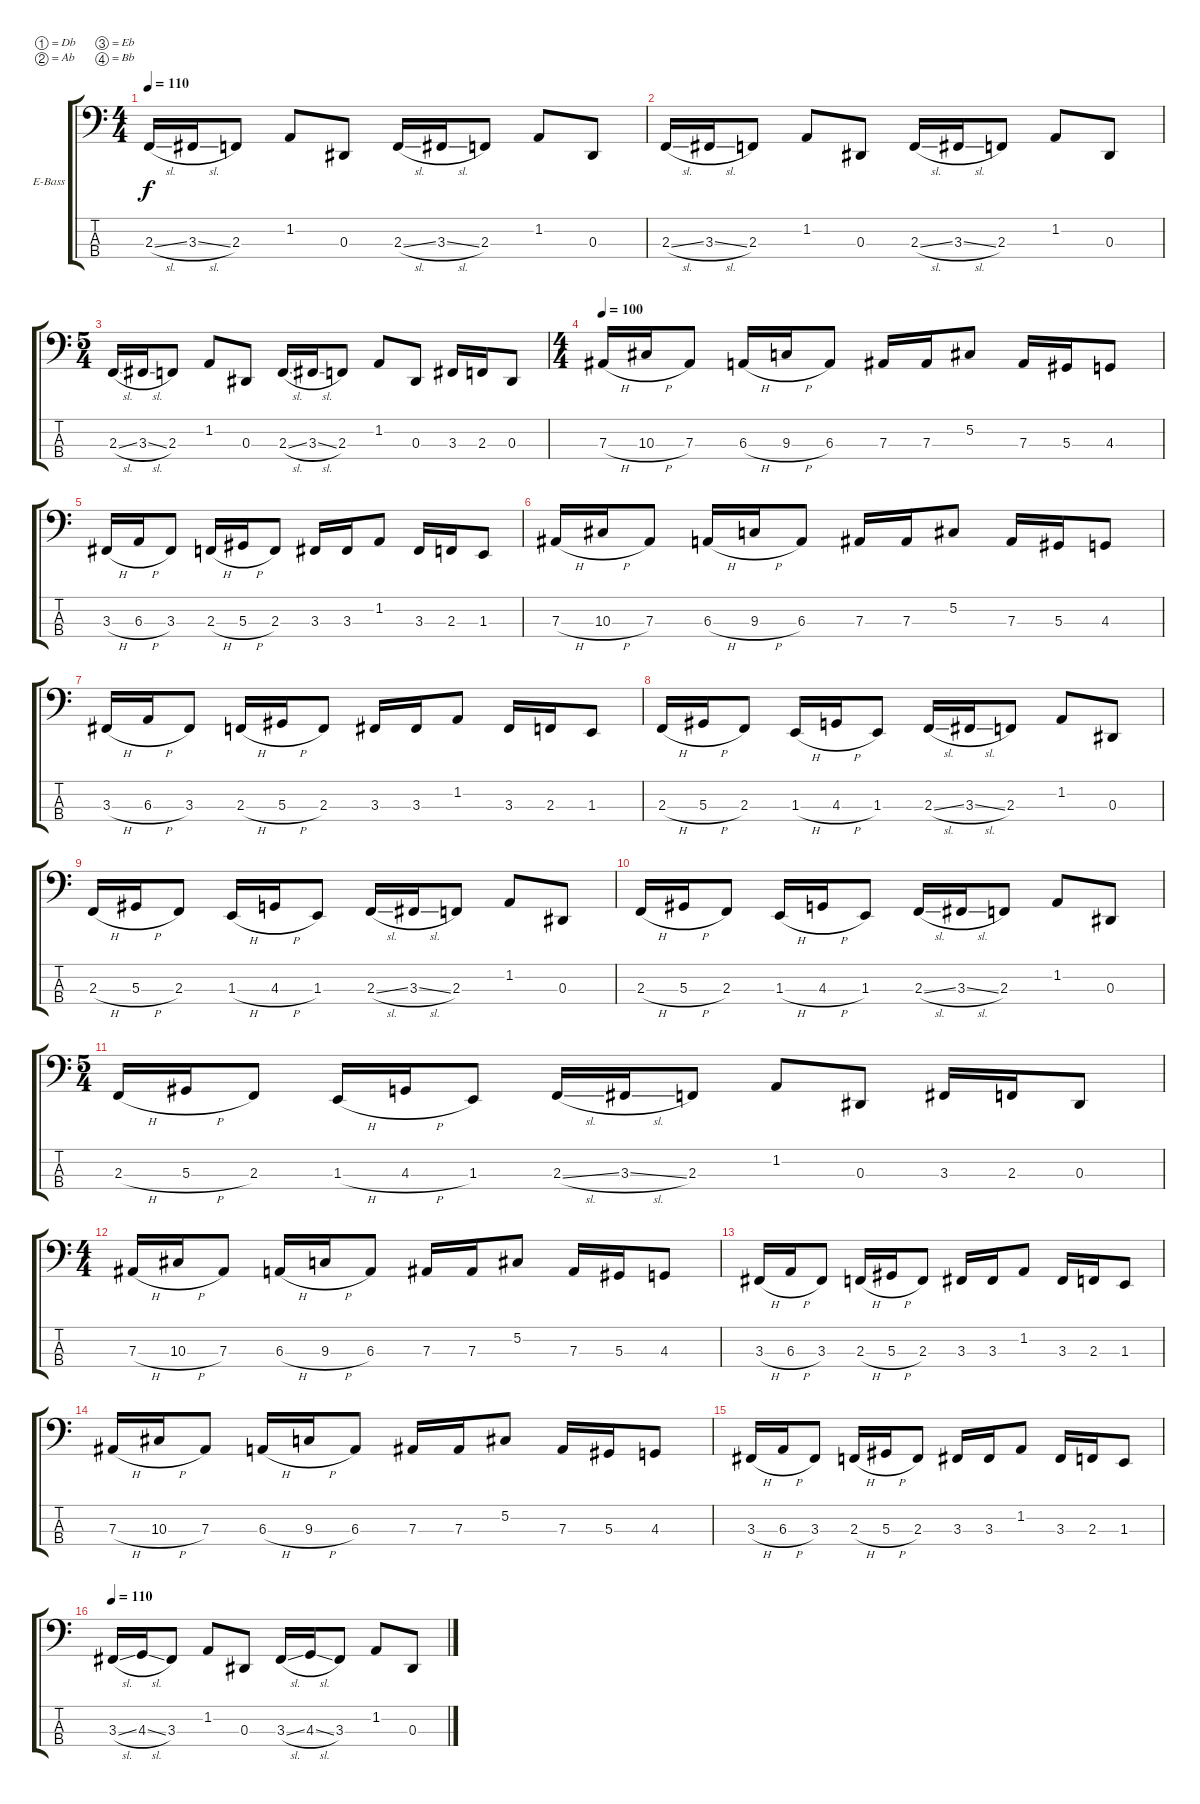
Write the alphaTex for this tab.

\bracketExtendMode groupsimilarinstruments
\firstSystemTrackNameOrientation horizontal
\otherSystemsTrackNameOrientation horizontal
\track ("Alex Webster" "E-Bass") {instrument electricbassfinger}
\staff {score tabs}
\tuning (Db2 Ab1 Eb1 Bb0)
\ts (4 4)
\tempo 110
\clef f4
\ks c
2.3{sl}.16{dy f} 3.3{sl}.16 2.3.8 1.2.8 0.3.8 2.3{sl}.16 3.3{sl}.16 2.3.8 1.2.8 0.3.8 |
2.3{sl}.16 3.3{sl}.16 2.3.8 1.2.8 0.3.8 2.3{sl}.16 3.3{sl}.16 2.3.8 1.2.8 0.3.8 |
\ts (5 4)
2.3{sl}.16 3.3{sl}.16 2.3.8 1.2.8 0.3.8 2.3{sl}.16 3.3{sl}.16 2.3.8 1.2.8 0.3.8 3.3.16 2.3.16 0.3.8 |
\ts (4 4)
\tempo 100
7.3{h}.16 10.3{h}.16 7.3.8 6.3{h}.16 9.3{h}.16 6.3.8 7.3.16 7.3.16 5.2.8 7.3.16 5.3.16 4.3.8 |
3.3{h}.16 6.3{h}.16 3.3.8 2.3{h}.16 5.3{h}.16 2.3.8 3.3.16 3.3.16 1.2.8 3.3.16 2.3.16 1.3.8 |
7.3{h}.16 10.3{h}.16 7.3.8 6.3{h}.16 9.3{h}.16 6.3.8 7.3.16 7.3.16 5.2.8 7.3.16 5.3.16 4.3.8 |
3.3{h}.16 6.3{h}.16 3.3.8 2.3{h}.16 5.3{h}.16 2.3.8 3.3.16 3.3.16 1.2.8 3.3.16 2.3.16 1.3.8 |
2.3{h}.16 5.3{h}.16 2.3.8 1.3{h}.16 4.3{h}.16 1.3.8 2.3{sl}.16 3.3{sl}.16 2.3.8 1.2.8 0.3.8 |
2.3{h}.16 5.3{h}.16 2.3.8 1.3{h}.16 4.3{h}.16 1.3.8 2.3{sl}.16 3.3{sl}.16 2.3.8 1.2.8 0.3.8 |
2.3{h}.16 5.3{h}.16 2.3.8 1.3{h}.16 4.3{h}.16 1.3.8 2.3{sl}.16 3.3{sl}.16 2.3.8 1.2.8 0.3.8 |
\ts (5 4)
2.3{h}.16 5.3{h}.16 2.3.8 1.3{h}.16 4.3{h}.16 1.3.8 2.3{sl}.16 3.3{sl}.16 2.3.8 1.2.8 0.3.8 3.3.16 2.3.16 0.3.8 |
\ts (4 4)
7.3{h}.16 10.3{h}.16 7.3.8 6.3{h}.16 9.3{h}.16 6.3.8 7.3.16 7.3.16 5.2.8 7.3.16 5.3.16 4.3.8 |
3.3{h}.16 6.3{h}.16 3.3.8 2.3{h}.16 5.3{h}.16 2.3.8 3.3.16 3.3.16 1.2.8 3.3.16 2.3.16 1.3.8 |
7.3{h}.16 10.3{h}.16 7.3.8 6.3{h}.16 9.3{h}.16 6.3.8 7.3.16 7.3.16 5.2.8 7.3.16 5.3.16 4.3.8 |
3.3{h}.16 6.3{h}.16 3.3.8 2.3{h}.16 5.3{h}.16 2.3.8 3.3.16 3.3.16 1.2.8 3.3.16 2.3.16 1.3.8 |
\tempo 110
3.3{sl}.16 4.3{sl}.16 3.3.8 1.2.8 0.3.8 3.3{sl}.16 4.3{sl}.16 3.3.8 1.2.8 0.3.8
